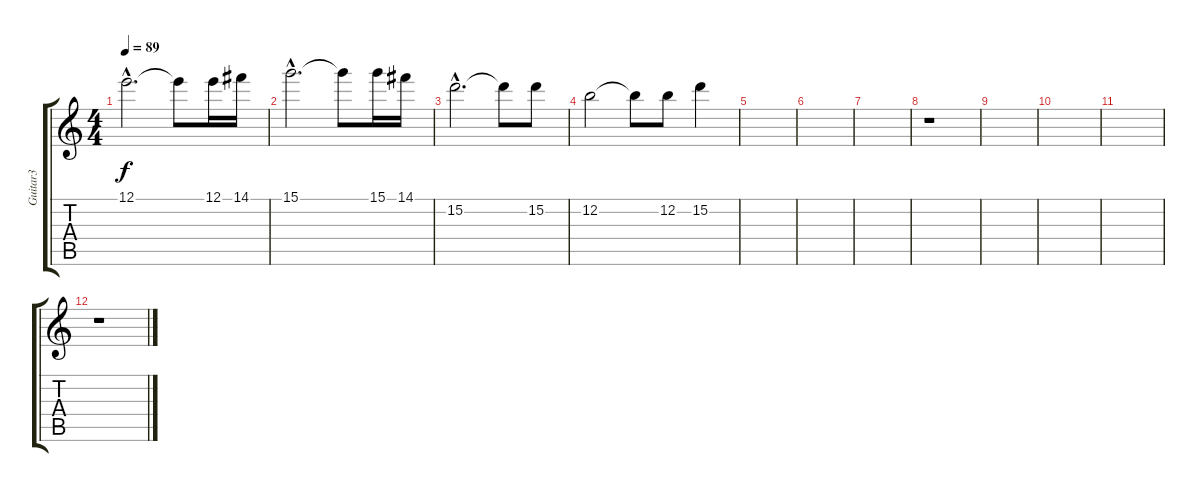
\track ("Guitar3" "Guitar3") {instrument distortionguitar}
\staff {score tabs}
\tuning (E4 B3 G3 D3 A2 E2) {hide}
\ts (4 4)
\tempo 89
\clef g2
\ks c
12.1{hac}.2{d dy f} 12.1{t}.8 12.1.16 14.1.16 |
15.1{hac}.2{d} 15.1{t}.8 15.1.16 14.1.16 |
15.2{hac}.2{d} 15.2{t}.8 15.2.8 |
12.2.2 12.2{t}.8 12.2.8 15.2.4 |
|
|
|
r.1 |
|
|
|
r.1
